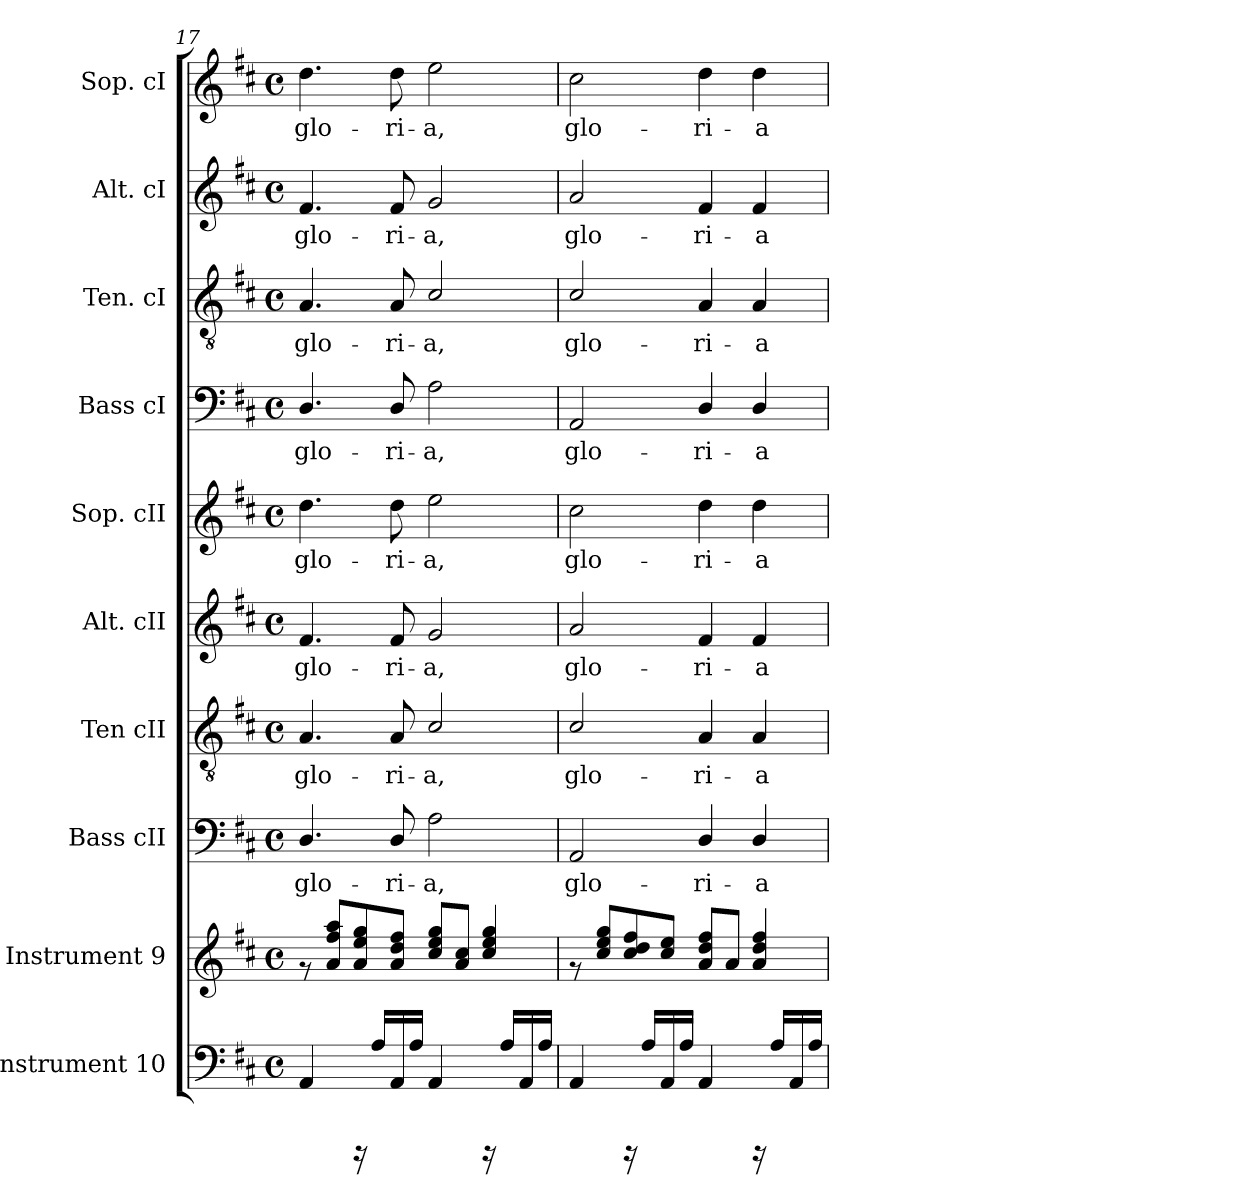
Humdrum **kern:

**kern	**kern	**kern	**text	**kern	**text	**kern	**text	**kern	**text	**kern	**text	**kern	**text	**kern	**text	**kern	**text
*part10	*part9	*part8	*part8	*part7	*part7	*part6	*part6	*part5	*part5	*part4	*part4	*part3	*part3	*part2	*part2	*part1	*part1
*staff10	*staff9	*staff8	*staff8	*staff7	*staff7	*staff6	*staff6	*staff5	*staff5	*staff4	*staff4	*staff3	*staff3	*staff2	*staff2	*staff1	*staff1
*I"Instrument 10	*I"Instrument 9	*I"Bass cII	*	*I"Ten cII	*	*I"Alt. cII	*	*I"Sop. cII	*	*I"Bass cI	*	*I"Ten. cI	*	*I"Alt. cI	*	*I"Sop. cI	*
*	*	*I'Bass cII	*	*I'Ten cII	*	*I'Alt. cII	*	*I'Sop. cII	*	*I'Bass cI	*	*I'Ten. cI	*	*I'Alt. cI	*	*I'Sop. cI	*
!!LO:PB:g=z
*clefF4	*clefG2	*clefF4	*	*clefGv2	*	*clefG2	*	*clefG2	*	*clefF4	*	*clefGv2	*	*clefG2	*	*clefG2	*
*k[f#c#]	*k[f#c#]	*k[f#c#]	*	*k[f#c#]	*	*k[f#c#]	*	*k[f#c#]	*	*k[f#c#]	*	*k[f#c#]	*	*k[f#c#]	*	*k[f#c#]	*
*D:	*D:	*D:	*	*D:	*	*D:	*	*D:	*	*D:	*	*D:	*	*D:	*	*D:	*
*M4/4	*M4/4	*M4/4	*	*M4/4	*	*M4/4	*	*M4/4	*	*M4/4	*	*M4/4	*	*M4/4	*	*M4/4	*
*met(c)	*met(c)	*met(c)	*	*met(c)	*	*met(c)	*	*met(c)	*	*met(c)	*	*met(c)	*	*met(c)	*	*met(c)	*
=17	=17	=17	=17	=17	=17	=17	=17	=17	=17	=17	=17	=17	=17	=17	=17	=17	=17
!	!	!	!LO:LY:b:cj	!	!LO:LY:b:cj	!	!LO:LY:b:cj	!	!LO:LY:b:cj	!	!LO:LY:b:cj	!	!LO:LY:b:cj	!	!LO:LY:b:cj	!	!LO:LY:b:cj
4AA/	8rf	4.D/	glo-	4.A/	glo-	4.f#/	glo-	4.dd\	glo-	4.D/	glo-	4.A/	glo-	4.f#/	glo-	4.dd\	glo-
.	8aa/ 8ff#/ 8a/L	.	.	.	.	.	.	.	.	.	.	.	.	.	.	.	.
16rBBBB	8gg/ 8ee/ 8a/	.	.	.	.	.	.	.	.	.	.	.	.	.	.	.	.
16A/L	.	.	.	.	.	.	.	.	.	.	.	.	.	.	.	.	.
!	!	!	!LO:LY:b:cj	!	!LO:LY:b:cj	!	!LO:LY:b:cj	!	!LO:LY:b:cj	!	!LO:LY:b:cj	!	!LO:LY:b:cj	!	!LO:LY:b:cj	!	!LO:LY:b:cj
16AA/	8ff#/ 8dd/ 8a/J	8D/	-ri-	8A/	-ri-	8f#/	-ri-	8dd\	-ri-	8D/	-ri-	8A/	-ri-	8f#/	-ri-	8dd\	-ri-
16A/J	.	.	.	.	.	.	.	.	.	.	.	.	.	.	.	.	.
!	!	!	!LO:LY:b:cj	!	!LO:LY:b:cj	!	!LO:LY:b:cj	!	!LO:LY:b:cj	!	!LO:LY:b:cj	!	!LO:LY:b:cj	!	!LO:LY:b:cj	!	!LO:LY:b:cj
4AA/	8gg/ 8ee/ 8cc#/L	2A\	-a,	2c#/	-a,	2g/	-a,	2ee\	-a,	2A\	-a,	2c#/	-a,	2g/	-a,	2ee\	-a,
.	8cc#/ 8a/J	.	.	.	.	.	.	.	.	.	.	.	.	.	.	.	.
16rBBBB	4gg/ 4ee/ 4cc#/	.	.	.	.	.	.	.	.	.	.	.	.	.	.	.	.
16A/L	.	.	.	.	.	.	.	.	.	.	.	.	.	.	.	.	.
16AA/	.	.	.	.	.	.	.	.	.	.	.	.	.	.	.	.	.
16A/J	.	.	.	.	.	.	.	.	.	.	.	.	.	.	.	.	.
=18	=18	=18	=18	=18	=18	=18	=18	=18	=18	=18	=18	=18	=18	=18	=18	=18	=18
!	!	!	!LO:LY:b:cj	!	!LO:LY:b:cj	!	!LO:LY:b:cj	!	!LO:LY:b:cj	!	!LO:LY:b:cj	!	!LO:LY:b:cj	!	!LO:LY:b:cj	!	!LO:LY:b:cj
4AA/	8rf	2AA/	glo-	2c#/	glo-	2a/	glo-	2cc#\	glo-	2AA/	glo-	2c#/	glo-	2a/	glo-	2cc#\	glo-
.	8gg/ 8ee/ 8cc#/L	.	.	.	.	.	.	.	.	.	.	.	.	.	.	.	.
16rBBBB	8ff#/ 8cc#/ 8dd/	.	.	.	.	.	.	.	.	.	.	.	.	.	.	.	.
16A/L	.	.	.	.	.	.	.	.	.	.	.	.	.	.	.	.	.
16AA/	8ee/ 8cc#/J	.	.	.	.	.	.	.	.	.	.	.	.	.	.	.	.
16A/J	.	.	.	.	.	.	.	.	.	.	.	.	.	.	.	.	.
!	!	!	!LO:LY:b:cj	!	!LO:LY:b:cj	!	!LO:LY:b:cj	!	!LO:LY:b:cj	!	!LO:LY:b:cj	!	!LO:LY:b:cj	!	!LO:LY:b:cj	!	!LO:LY:b:cj
4AA/	8ff#/ 8dd/ 8a/L	4D/	-ri-	4A/	-ri-	4f#/	-ri-	4dd\	-ri-	4D/	-ri-	4A/	-ri-	4f#/	-ri-	4dd\	-ri-
.	8a/J	.	.	.	.	.	.	.	.	.	.	.	.	.	.	.	.
!	!	!	!LO:LY:b:cj	!	!LO:LY:b:cj	!	!LO:LY:b:cj	!	!LO:LY:b:cj	!	!LO:LY:b:cj	!	!LO:LY:b:cj	!	!LO:LY:b:cj	!	!LO:LY:b:cj
16rBBBB	4ff#/ 4dd/ 4a/	4D/	-a	4A/	-a	4f#/	-a	4dd\	-a	4D/	-a	4A/	-a	4f#/	-a	4dd\	-a
16A/L	.	.	.	.	.	.	.	.	.	.	.	.	.	.	.	.	.
16AA/	.	.	.	.	.	.	.	.	.	.	.	.	.	.	.	.	.
16A/J	.	.	.	.	.	.	.	.	.	.	.	.	.	.	.	.	.
=	=	=	=	=	=	=	=	=	=	=	=	=	=	=	=	=	=
*-	*-	*-	*-	*-	*-	*-	*-	*-	*-	*-	*-	*-	*-	*-	*-	*-	*-
